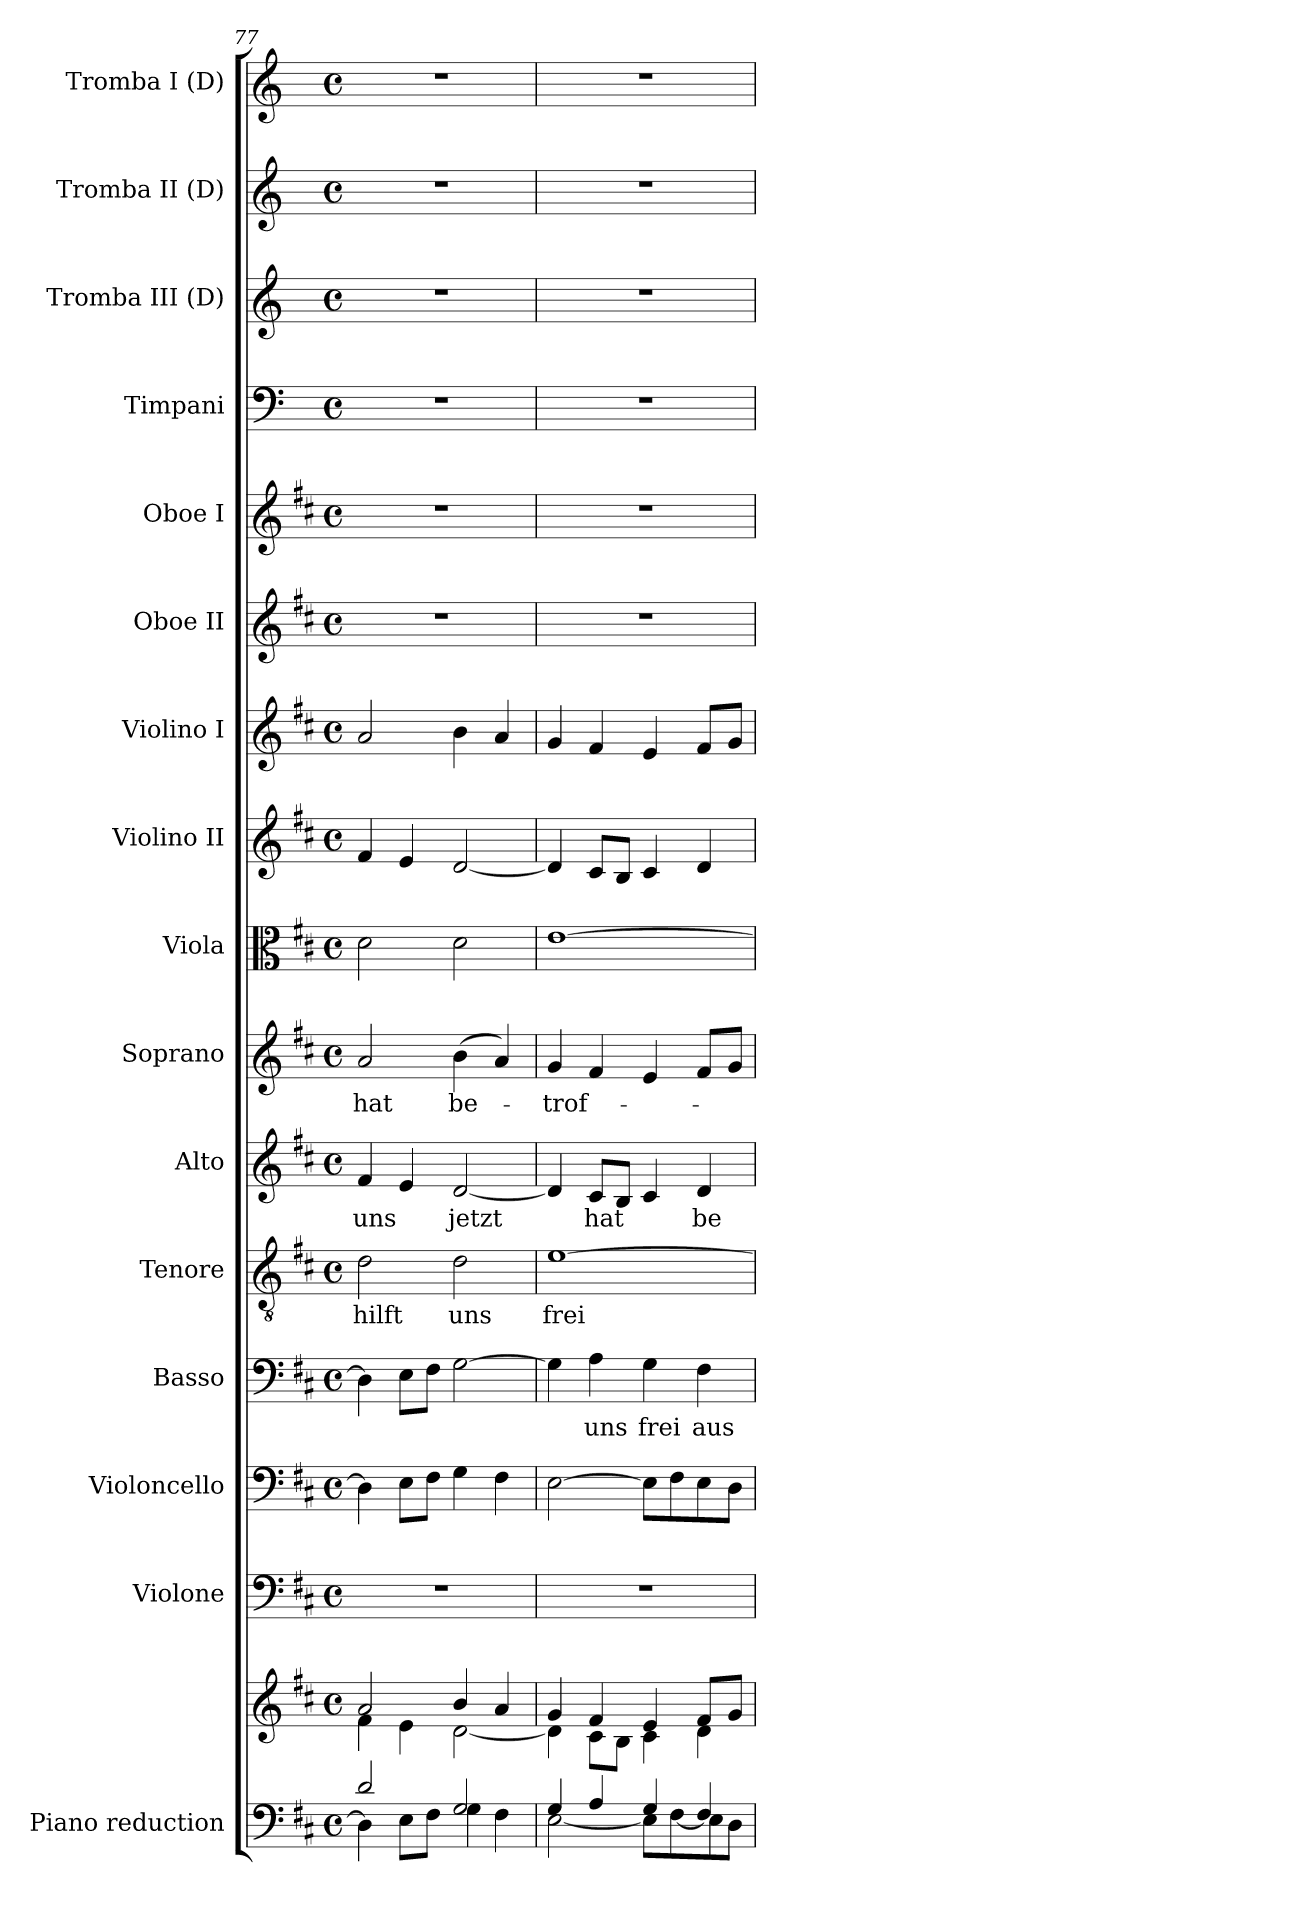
**kern	**kern	**kern	**kern	**kern	**text	**kern	**text	**kern	**text	**kern	**text	**kern	**kern	**kern	**kern	**kern	**kern	**kern	**kern	**kern
*part16	*part16	*part15	*part14	*part13	*part13	*part12	*part12	*part11	*part11	*part10	*part10	*part9	*part8	*part7	*part6	*part5	*part4	*part3	*part2	*part1
*staff17	*staff16	*staff15	*staff14	*staff13	*staff13	*staff12	*staff12	*staff11	*staff11	*staff10	*staff10	*staff9	*staff8	*staff7	*staff6	*staff5	*staff4	*staff3	*staff2	*staff1
*I"Piano reduction	*	*I"Violone	*I"Violoncello	*I"Basso	*	*I"Tenore	*	*I"Alto	*	*I"Soprano	*	*I"Viola	*I"Violino II	*I"Violino I	*I"Oboe II	*I"Oboe I	*I"Timpani	*I"Tromba III (D)	*I"Tromba II (D)	*I"Tromba I (D)
*I'Pno	*	*	*	*	*	*	*	*	*	*	*	*	*	*	*I'Ob	*I'Ob	*I'Timp	*	*	*
*clefF4	*clefG2	*clefF4	*clefF4	*clefF4	*	*clefGv2	*	*clefG2	*	*clefG2	*	*clefC3	*clefG2	*clefG2	*clefG2	*clefG2	*clefF4	*clefG2	*clefG2	*clefG2
*	*	*ITrd7c12	*	*	*	*	*	*	*	*	*	*	*	*	*	*	*	*ITrd-1c-2	*ITrd-1c-2	*ITrd-1c-2
*k[f#c#]	*k[f#c#]	*k[f#c#]	*k[f#c#]	*k[f#c#]	*	*k[f#c#]	*	*k[f#c#]	*	*k[f#c#]	*	*k[f#c#]	*k[f#c#]	*k[f#c#]	*k[f#c#]	*k[f#c#]	*k[]	*k[f#c#]	*k[f#c#]	*k[f#c#]
*M4/4	*M4/4	*M4/4	*M4/4	*M4/4	*	*M4/4	*	*M4/4	*	*M4/4	*	*M4/4	*M4/4	*M4/4	*M4/4	*M4/4	*M4/4	*M4/4	*M4/4	*M4/4
*met(c)	*met(c)	*met(c)	*met(c)	*met(c)	*	*met(c)	*	*met(c)	*	*met(c)	*	*met(c)	*met(c)	*met(c)	*met(c)	*met(c)	*met(c)	*met(c)	*met(c)	*met(c)
=77	=77	=77	=77	=77	=77	=77	=77	=77	=77	=77	=77	=77	=77	=77	=77	=77	=77	=77	=77	=77
*^	*^	*	*	*	*	*	*	*	*	*	*	*	*	*	*	*	*	*	*	*
!	!	!	!	!	!	!	!	!	!LO:LY:b	!	!LO:LY:b	!	!LO:LY:b	!	!	!	!	!	!	!	!	!
2d/	4D\]	2a/	4f#\	1r	4D\]	4D\]	.	2d\	hilft	4f#/	uns	2a/	hat	2d\	4f#/	2a/	1r	1r	1r	1r	1r	1r
.	8E\L	.	4e\	.	8E\L	8E\L	.	.	.	4e/	.	.	.	.	4e/	.	.	.	.	.	.	.
.	8F#\J	.	.	.	8F#\J	8F#\J	.	.	.	.	.	.	.	.	.	.	.	.	.	.	.	.
!	!	!	!	!	!	!	!	!	!LO:LY:b	!	!LO:LY:b	!	!LO:LY:b	!	!	!	!	!	!	!	!	!
2G/	4G\	4b/	[2d\	.	4G\	[2G\	.	2d\	uns	[2d/	jetzt	(>4b\	be-	2d\	[2d/	4b\	.	.	.	.	.	.
.	4F#\	4a/	.	.	4F#\	.	.	.	.	.	.	4a/)	.	.	.	4a/	.	.	.	.	.	.
=78	=78	=78	=78	=78	=78	=78	=78	=78	=78	=78	=78	=78	=78	=78	=78	=78	=78	=78	=78	=78	=78	=78
!	!	!	!	!	!	!	!	!	!LO:LY:b	!	!	!	!LO:LY:b	!	!	!	!	!	!	!	!	!
4G/	[2E\	4g/	4d\]	1r	[2E\	4G\]	.	[1e	frei	4d/]	.	4g/	-trof-	[1e	4d/]	4g/	1r	1r	1r	1r	1r	1r
!	!	!	!	!	!	!	!LO:LY:b	!	!	!	!LO:LY:b	!	!	!	!	!	!	!	!	!	!	!
4A/	.	4f#/	8c#\L	.	.	4A\	uns	.	.	8c#/L	hat	4f#/	.	.	8c#/L	4f#/	.	.	.	.	.	.
.	.	.	8B\J	.	.	.	.	.	.	8B/J	.	.	.	.	8B/J	.	.	.	.	.	.	.
!	!	!	!	!	!	!	!LO:LY:b	!	!	!	!	!	!	!	!	!	!	!	!	!	!	!
4G/	8E\L]	4e/	4c#\	.	8E\L]	4G\	frei	.	.	4c#/	.	4e/	.	.	4c#/	4e/	.	.	.	.	.	.
.	[8F#\	.	.	.	8F#\	.	.	.	.	.	.	.	.	.	.	.	.	.	.	.	.	.
!	!	!	!	!	!	!	!LO:LY:b	!	!	!	!LO:LY:b	!	!	!	!	!	!	!	!	!	!	!
4F#/]	8E\	8f#/L	4d\	.	8E\	4F#\	aus	.	.	4d/	be-	8f#/L	.	.	4d/	8f#/L	.	.	.	.	.	.
.	8D\J	8g/J	.	.	8D\J	.	.	.	.	.	.	8g/J	.	.	.	8g/J	.	.	.	.	.	.
*v	*v	*	*	*	*	*	*	*	*	*	*	*	*	*	*	*	*	*	*	*	*	*
*	*v	*v	*	*	*	*	*	*	*	*	*	*	*	*	*	*	*	*	*	*	*
=	=	=	=	=	=	=	=	=	=	=	=	=	=	=	=	=	=	=	=	=
*-	*-	*-	*-	*-	*-	*-	*-	*-	*-	*-	*-	*-	*-	*-	*-	*-	*-	*-	*-	*-
